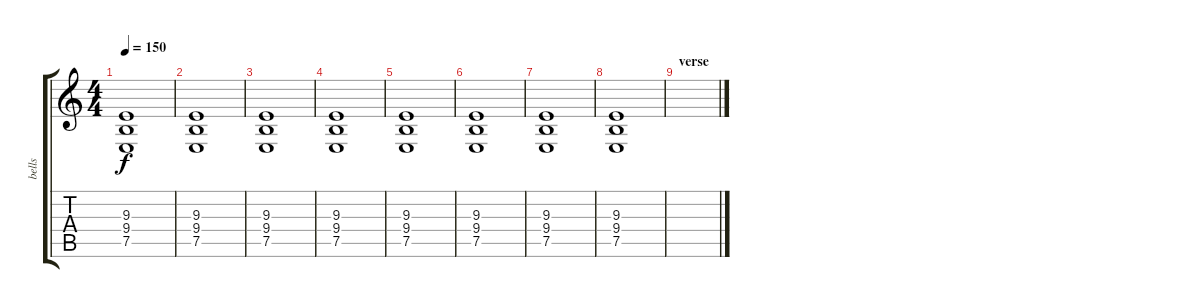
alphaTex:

\track ("bells" "bells") {instrument tubularbells}
\staff {score tabs}
\tuning (E4 B3 G3 D3 A2 E2) {hide}
\ts (4 4)
\tempo 150
\clef g2
\ks c
(9.3 9.4 7.5).1{dy f} |
(9.3 9.4 7.5).1 |
(9.3 9.4 7.5).1 |
(9.3 9.4 7.5).1 |
(9.3 9.4 7.5).1 |
(9.3 9.4 7.5).1 |
(9.3 9.4 7.5).1 |
(9.3 9.4 7.5).1 |
\section ("" "verse")
